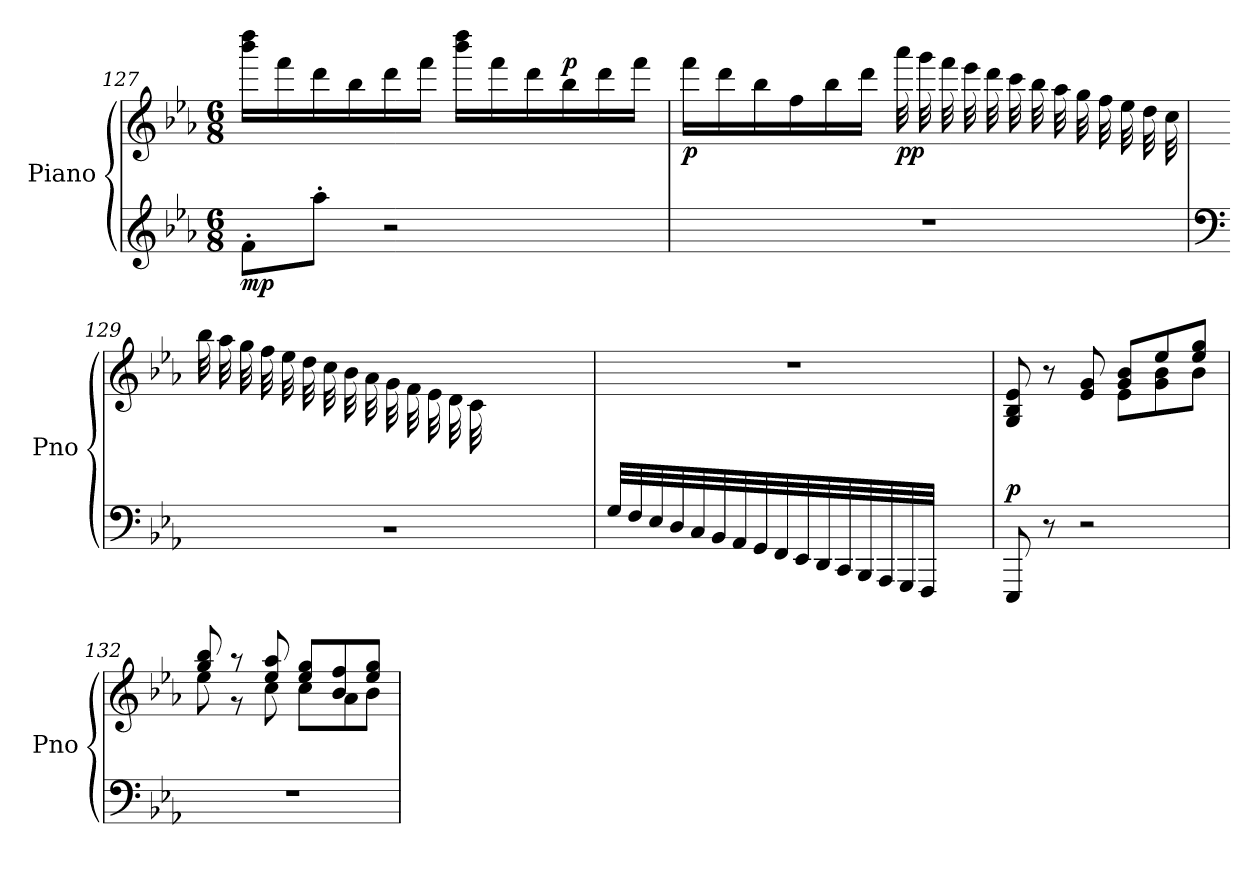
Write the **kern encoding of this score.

**kern	**kern	**dynam
*part1	*part1	*part1
*staff2	*staff1	*staff1/2
*I"Piano	*	*
*I'Pno	*	*
*clefG2	*clefG2	*
*k[b-e-a-]	*k[b-e-a-]	*
*M6/8	*M6/8	*
=127	=127	=127
!	!	!LO:DY:b=2
8f'\L	16bbb-\ 16dddd\LL	mp
.	16fff\	.
8aa-'\J	16ddd\	.
.	16bb-\	.
2r	16ddd\	.
.	16fff\JJ	.
.	16bbb-\ 16dddd\LL	.
.	16fff\	.
.	16ddd\	.
!	!	!LO:DY:a
.	16bb-\	p
.	16ddd\	.
.	16fff\JJ	.
!!LO:LB:g=z
=128	=128	=128
!	!	!LO:DY:b
2.r	16fff\LL	p
.	16ddd\	.
.	16bb-\	.
.	16ff\	.
.	16bb-\	.
.	16ddd\JJ	.
!	!	!LO:DY:b
.	32aaa-\LLL	pp
.	32ggg\	.
.	32fff\	.
.	32eee-\	.
.	32ddd\	.
.	32ccc\	.
.	32bb-\	.
.	32aa-\	.
*	*Xtuplet	*
.	40gg\	.
.	40ff\	.
.	40ee-\	.
.	40dd\	.
.	40cc\	.
=129	=129	=129
*clefF4	*	*
*^	*	*
4..ryy	2.r	32bb-\	.
.	.	32aa-\	.
.	.	32gg\	.
.	.	32ff\	.
.	.	32ee-\	.
.	.	32dd\	.
.	.	32cc\	.
.	.	32b-\	.
.	.	32a-\	.
.	.	32g\	.
.	.	32f\	.
.	.	32e-\	.
.	.	32d\	.
.	.	32c\	.
32B-/	.	4ryy	.
32A-/JJJ	.	.	.
4ryy	.	.	.
.	.	16ryy	.
*v	*v	*	*
=130	=130	=130
32G/LLL	2.r	.
32F/	.	.
32E-/	.	.
32D/	.	.
32C/	.	.
32BB-/	.	.
32AA-/	.	.
32GG/	.	.
32FF/	.	.
32EE-/	.	.
32DD/	.	.
32CC/	.	.
32BBB-/	.	.
32AAA-/	.	.
32GGG/	.	.
32FFF/JJJ	.	.
4ryy	.	.
!!LO:LB:g=z
=131	=131	=131
*	*^	*
!	!	!	!LO:DY:a=2
8EEE-/	8G/ 8B-/ 8e-/	4ryy	p
8r	8r	.	.
2r	8e-/ 8g/	8ryy	.
.	8g/ 8b-/L	8e-\L	.
.	8ee-/	8g\ 8b-\	.
.	8ee-/ 8gg/J	8b-\J	.
=132	=132	=132	=132
2.r	8gg/ 8bb-/	8ee-\	.
.	8r	8r	.
.	8ee-/ 8aa-/	8cc\	.
.	8ee-/ 8gg/L	8cc\L	.
.	8b-/ 8ff/	8a-\	.
.	8ee-/ 8gg/J	8b-\J	.
*	*v	*v	*
=	=	=
*-	*-	*-
